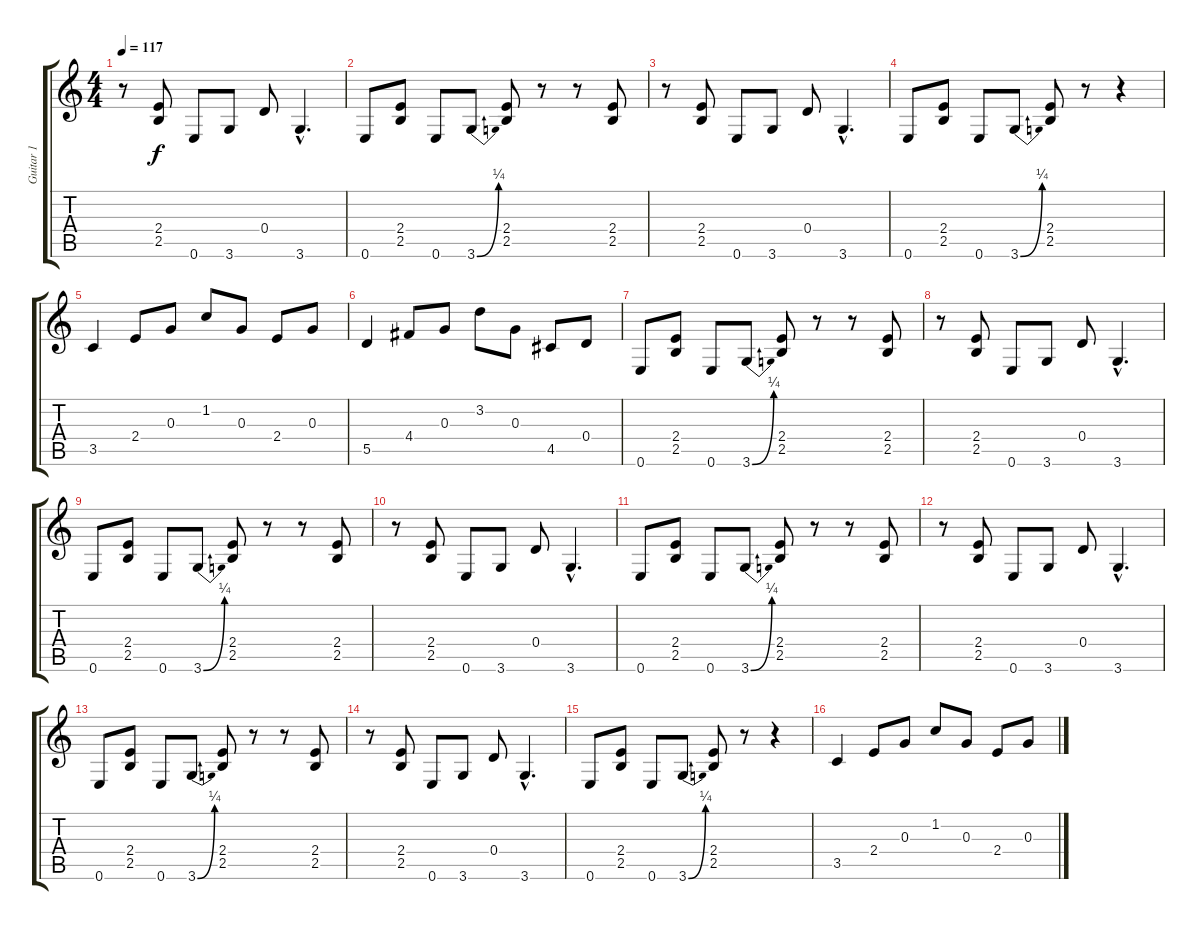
\track ("Guitar 1" "Guitar 1") {instrument electricguitarmuted}
\staff {score tabs}
\tuning (E4 B3 G3 D3 A2 E2) {hide}
\ts (4 4)
\tempo 117
\clef g2
\ks c
r.8{dy f} (2.4 2.5).8 0.6.8 3.6.8 0.4.8 3.6{hac}.4{d} |
0.6.8 (2.4 2.5).8 0.6.8 3.6{be (bend 0 0 60 1)}.8 (2.4 2.5).8 r.8 r.8 (2.4 2.5).8 |
r.8 (2.4 2.5).8 0.6.8 3.6.8 0.4.8 3.6{hac}.4{d} |
0.6.8 (2.4 2.5).8 0.6.8 3.6{be (bend 0 0 60 1)}.8 (2.4 2.5).8 r.8 r.4 |
3.5.4 2.4.8 0.3.8 1.2.8 0.3.8 2.4.8 0.3.8 |
5.5.4 4.4.8 0.3.8 3.2.8 0.3.8 4.5.8 0.4.8 |
0.6.8 (2.4 2.5).8 0.6.8 3.6{be (bend 0 0 60 1)}.8 (2.4 2.5).8 r.8 r.8 (2.4 2.5).8 |
r.8 (2.4 2.5).8 0.6.8 3.6.8 0.4.8 3.6{hac}.4{d} |
0.6.8 (2.4 2.5).8 0.6.8 3.6{be (bend 0 0 60 1)}.8 (2.4 2.5).8 r.8 r.8 (2.4 2.5).8 |
r.8 (2.4 2.5).8 0.6.8 3.6.8 0.4.8 3.6{hac}.4{d} |
0.6.8 (2.4 2.5).8 0.6.8 3.6{be (bend 0 0 60 1)}.8 (2.4 2.5).8 r.8 r.8 (2.4 2.5).8 |
r.8 (2.4 2.5).8 0.6.8 3.6.8 0.4.8 3.6{hac}.4{d} |
0.6.8 (2.4 2.5).8 0.6.8 3.6{be (bend 0 0 60 1)}.8 (2.4 2.5).8 r.8 r.8 (2.4 2.5).8 |
r.8 (2.4 2.5).8 0.6.8 3.6.8 0.4.8 3.6{hac}.4{d} |
0.6.8 (2.4 2.5).8 0.6.8 3.6{be (bend 0 0 60 1)}.8 (2.4 2.5).8 r.8 r.4 |
3.5.4 2.4.8 0.3.8 1.2.8 0.3.8 2.4.8 0.3.8
